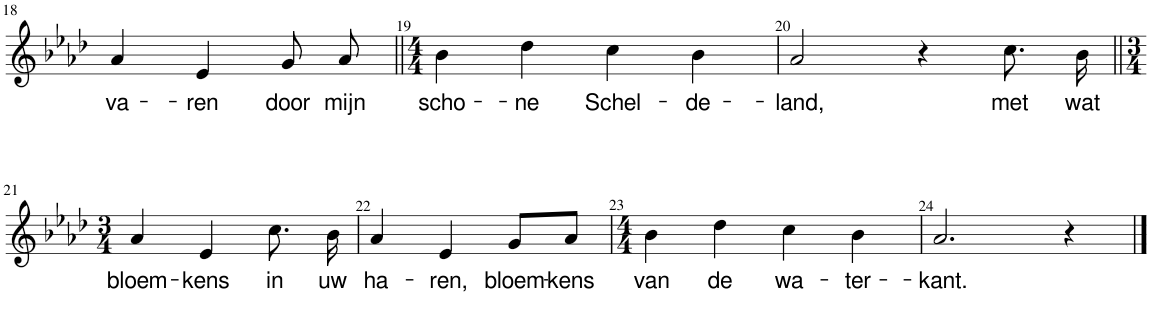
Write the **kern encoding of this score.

**kern	**text
*part1	*part1
*staff1	*staff1
*I"Soprano	*
!!LO:PB:g=z
*clefG2	*
*k[b-e-a-d-]	*
*M3/4	*
=18	=18
!	!LO:LY:b
4a-/	va-
!	!LO:LY:b
4e-/	-ren
!	!LO:LY:b
8g/	door
!	!LO:LY:b
8a-/	mijn
=19||	=19||
*M4/4	*
!	!LO:LY:b
4b-\	scho-
!	!LO:LY:b
4dd-\	-ne
!	!LO:LY:b
4cc\	Schel-
!	!LO:LY:b
4b-\	-de-
=20	=20
!	!LO:LY:b
2a-/	-land,
4r	.
!	!LO:LY:b
8.cc\	met
!	!LO:LY:b
16b-\	wat
!!LO:LB:g=z
=21||	=21||
*M3/4	*
!	!LO:LY:b
4a-/	bloem-
!	!LO:LY:b
4e-/	-kens
!	!LO:LY:b
8.cc\	in
!	!LO:LY:b
16b-\	uw
=22	=22
!	!LO:LY:b
4a-/	ha-
!	!LO:LY:b
4e-/	-ren,
!	!LO:LY:b
8g/L	bloem-
!	!LO:LY:b
8a-/J	-kens
=23	=23
*M4/4	*
!	!LO:LY:b
4b-\	van
!	!LO:LY:b
4dd-\	de
!	!LO:LY:b
4cc\	wa-
!	!LO:LY:b
4b-\	-ter-
=24	=24
!	!LO:LY:b
2.a-/	-kant.
4r	.
==	==
*-	*-
